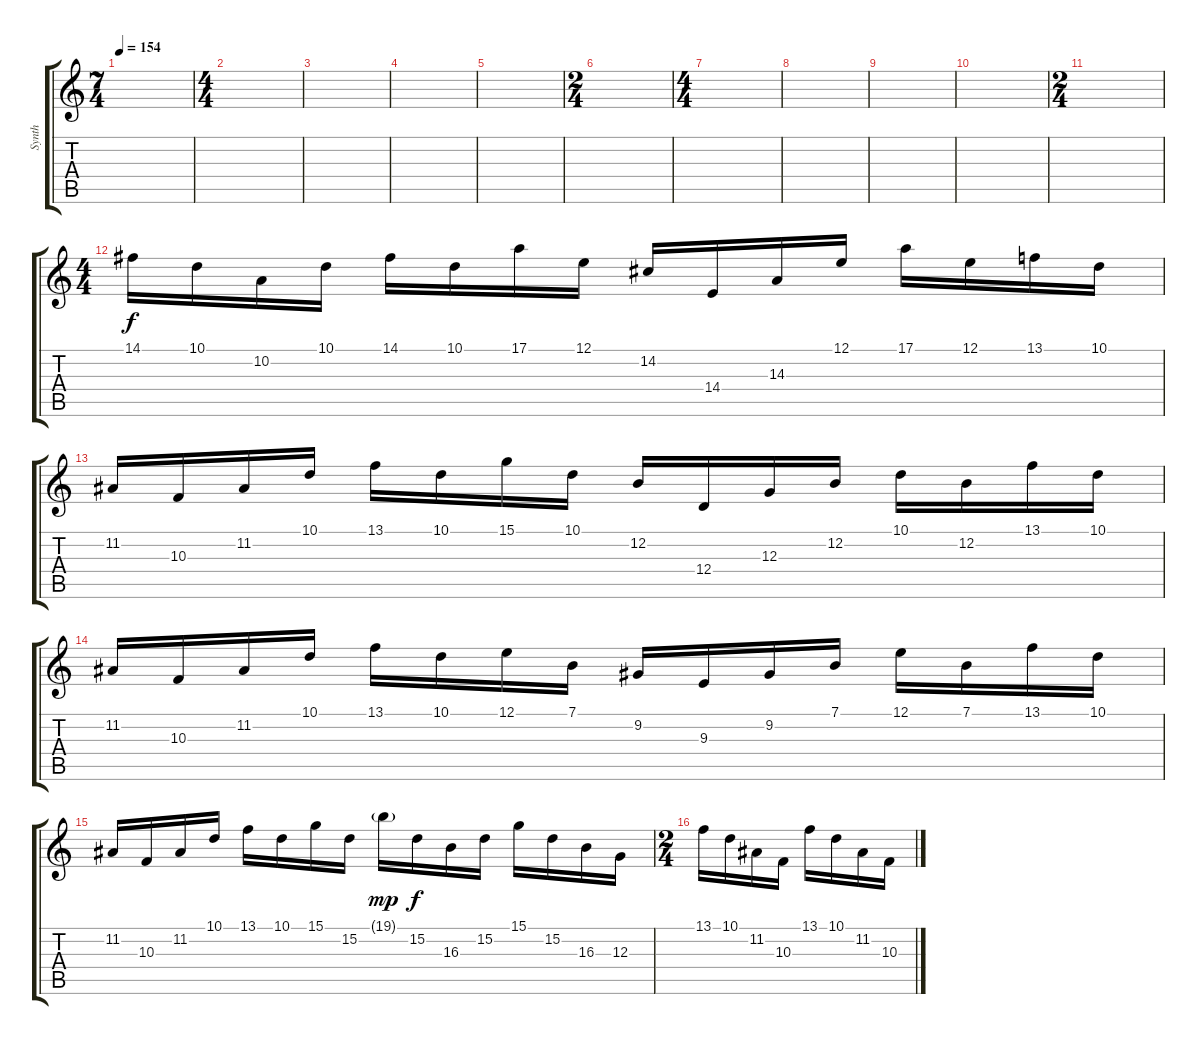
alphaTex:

\track ("Synth" "Synth") {instrument lead2sawtooth}
\staff {score tabs}
\tuning (E4 B3 G3 D3 A2 E2) {hide}
\ts (7 4)
\tempo 154
\clef g2
\ks c
|
\ts (4 4)
|
|
|
|
\ts (2 4)
|
\ts (4 4)
|
|
|
|
\ts (2 4)
|
\ts (4 4)
14.1.16 10.1.16 10.2.16 10.1.16 14.1.16 10.1.16 17.1.16 12.1.16 14.2.16 14.4.16 14.3.16 12.1.16 17.1.16 12.1.16 13.1.16 10.1.16 |
11.2.16 10.3.16 11.2.16 10.1.16 13.1.16 10.1.16 15.1.16 10.1.16 12.2.16 12.4.16 12.3.16 12.2.16 10.1.16 12.2.16 13.1.16 10.1.16 |
11.2.16 10.3.16 11.2.16 10.1.16 13.1.16 10.1.16 12.1.16 7.1.16 9.2.16 9.3.16 9.2.16 7.1.16 12.1.16 7.1.16 13.1.16 10.1.16 |
11.2.16 10.3.16 11.2.16 10.1.16 13.1.16 10.1.16 15.1.16 15.2.16 19.1{g}.16{dy mp} 15.2.16{dy f} 16.3.16 15.2.16 15.1.16 15.2.16 16.3.16 12.3.16 |
\ts (2 4)
13.1.16 10.1.16 11.2.16 10.3.16 13.1.16 10.1.16 11.2.16 10.3.16
